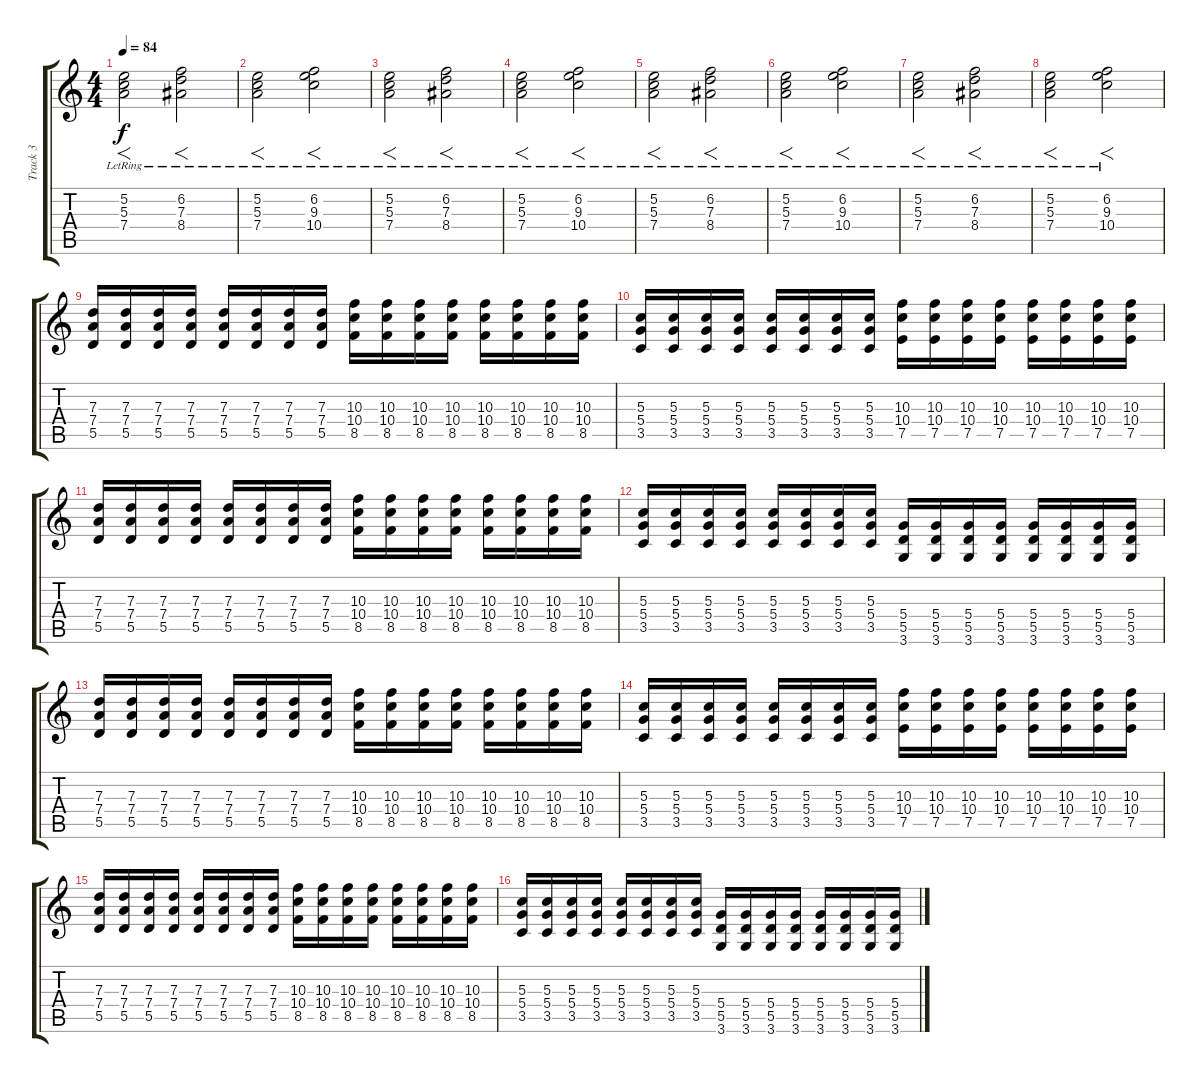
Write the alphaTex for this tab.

\track ("Track 3" "Track 3") {instrument overdrivenguitar}
\staff {score tabs}
\tuning (E4 B3 G3 D3 A2 E2) {hide}
\ts (4 4)
\tempo 84
\clef g2
\ks c
(5.2{lr} 5.3{lr} 7.4{lr}).2{f dy f} (6.2{lr} 7.3{lr} 8.4{lr}).2{f} |
(5.2{lr} 5.3{lr} 7.4{lr}).2{f} (6.2{lr} 9.3{lr} 10.4{lr}).2{f} |
(5.2{lr} 5.3{lr} 7.4{lr}).2{f} (6.2{lr} 7.3{lr} 8.4{lr}).2{f} |
(5.2{lr} 5.3{lr} 7.4{lr}).2{f} (6.2{lr} 9.3{lr} 10.4{lr}).2{f} |
(5.2{lr} 5.3{lr} 7.4{lr}).2{f} (6.2{lr} 7.3{lr} 8.4{lr}).2{f} |
(5.2{lr} 5.3{lr} 7.4{lr}).2{f} (6.2{lr} 9.3{lr} 10.4{lr}).2{f} |
(5.2{lr} 5.3{lr} 7.4{lr}).2{f} (6.2{lr} 7.3{lr} 8.4{lr}).2{f} |
(5.2{lr} 5.3{lr} 7.4{lr}).2{f} (6.2{lr} 9.3{lr} 10.4{lr}).2{f} |
(7.3 7.4 5.5).16 (7.3 7.4 5.5).16 (7.3 7.4 5.5).16 (7.3 7.4 5.5).16 (7.3 7.4 5.5).16 (7.3 7.4 5.5).16 (7.3 7.4 5.5).16 (7.3 7.4 5.5).16 (10.3 10.4 8.5).16 (10.3 10.4 8.5).16 (10.3 10.4 8.5).16 (10.3 10.4 8.5).16 (10.3 10.4 8.5).16 (10.3 10.4 8.5).16 (10.3 10.4 8.5).16 (10.3 10.4 8.5).16 |
(5.3 5.4 3.5).16 (5.3 5.4 3.5).16 (5.3 5.4 3.5).16 (5.3 5.4 3.5).16 (5.3 5.4 3.5).16 (5.3 5.4 3.5).16 (5.3 5.4 3.5).16 (5.3 5.4 3.5).16 (10.3 10.4 7.5).16 (10.3 10.4 7.5).16 (10.3 10.4 7.5).16 (10.3 10.4 7.5).16 (10.3 10.4 7.5).16 (10.3 10.4 7.5).16 (10.3 10.4 7.5).16 (10.3 10.4 7.5).16 |
(7.3 7.4 5.5).16 (7.3 7.4 5.5).16 (7.3 7.4 5.5).16 (7.3 7.4 5.5).16 (7.3 7.4 5.5).16 (7.3 7.4 5.5).16 (7.3 7.4 5.5).16 (7.3 7.4 5.5).16 (10.3 10.4 8.5).16 (10.3 10.4 8.5).16 (10.3 10.4 8.5).16 (10.3 10.4 8.5).16 (10.3 10.4 8.5).16 (10.3 10.4 8.5).16 (10.3 10.4 8.5).16 (10.3 10.4 8.5).16 |
(5.3 5.4 3.5).16 (5.3 5.4 3.5).16 (5.3 5.4 3.5).16 (5.3 5.4 3.5).16 (5.3 5.4 3.5).16 (5.3 5.4 3.5).16 (5.3 5.4 3.5).16 (5.3 5.4 3.5).16 (5.4 5.5 3.6).16 (5.4 5.5 3.6).16 (5.4 5.5 3.6).16 (5.4 5.5 3.6).16 (5.4 5.5 3.6).16 (5.4 5.5 3.6).16 (5.4 5.5 3.6).16 (5.4 5.5 3.6).16 |
(7.3 7.4 5.5).16 (7.3 7.4 5.5).16 (7.3 7.4 5.5).16 (7.3 7.4 5.5).16 (7.3 7.4 5.5).16 (7.3 7.4 5.5).16 (7.3 7.4 5.5).16 (7.3 7.4 5.5).16 (10.3 10.4 8.5).16 (10.3 10.4 8.5).16 (10.3 10.4 8.5).16 (10.3 10.4 8.5).16 (10.3 10.4 8.5).16 (10.3 10.4 8.5).16 (10.3 10.4 8.5).16 (10.3 10.4 8.5).16 |
(5.3 5.4 3.5).16 (5.3 5.4 3.5).16 (5.3 5.4 3.5).16 (5.3 5.4 3.5).16 (5.3 5.4 3.5).16 (5.3 5.4 3.5).16 (5.3 5.4 3.5).16 (5.3 5.4 3.5).16 (10.3 10.4 7.5).16 (10.3 10.4 7.5).16 (10.3 10.4 7.5).16 (10.3 10.4 7.5).16 (10.3 10.4 7.5).16 (10.3 10.4 7.5).16 (10.3 10.4 7.5).16 (10.3 10.4 7.5).16 |
(7.3 7.4 5.5).16 (7.3 7.4 5.5).16 (7.3 7.4 5.5).16 (7.3 7.4 5.5).16 (7.3 7.4 5.5).16 (7.3 7.4 5.5).16 (7.3 7.4 5.5).16 (7.3 7.4 5.5).16 (10.3 10.4 8.5).16 (10.3 10.4 8.5).16 (10.3 10.4 8.5).16 (10.3 10.4 8.5).16 (10.3 10.4 8.5).16 (10.3 10.4 8.5).16 (10.3 10.4 8.5).16 (10.3 10.4 8.5).16 |
(5.3 5.4 3.5).16 (5.3 5.4 3.5).16 (5.3 5.4 3.5).16 (5.3 5.4 3.5).16 (5.3 5.4 3.5).16 (5.3 5.4 3.5).16 (5.3 5.4 3.5).16 (5.3 5.4 3.5).16 (5.4 5.5 3.6).16 (5.4 5.5 3.6).16 (5.4 5.5 3.6).16 (5.4 5.5 3.6).16 (5.4 5.5 3.6).16 (5.4 5.5 3.6).16 (5.4 5.5 3.6).16 (5.4 5.5 3.6).16
